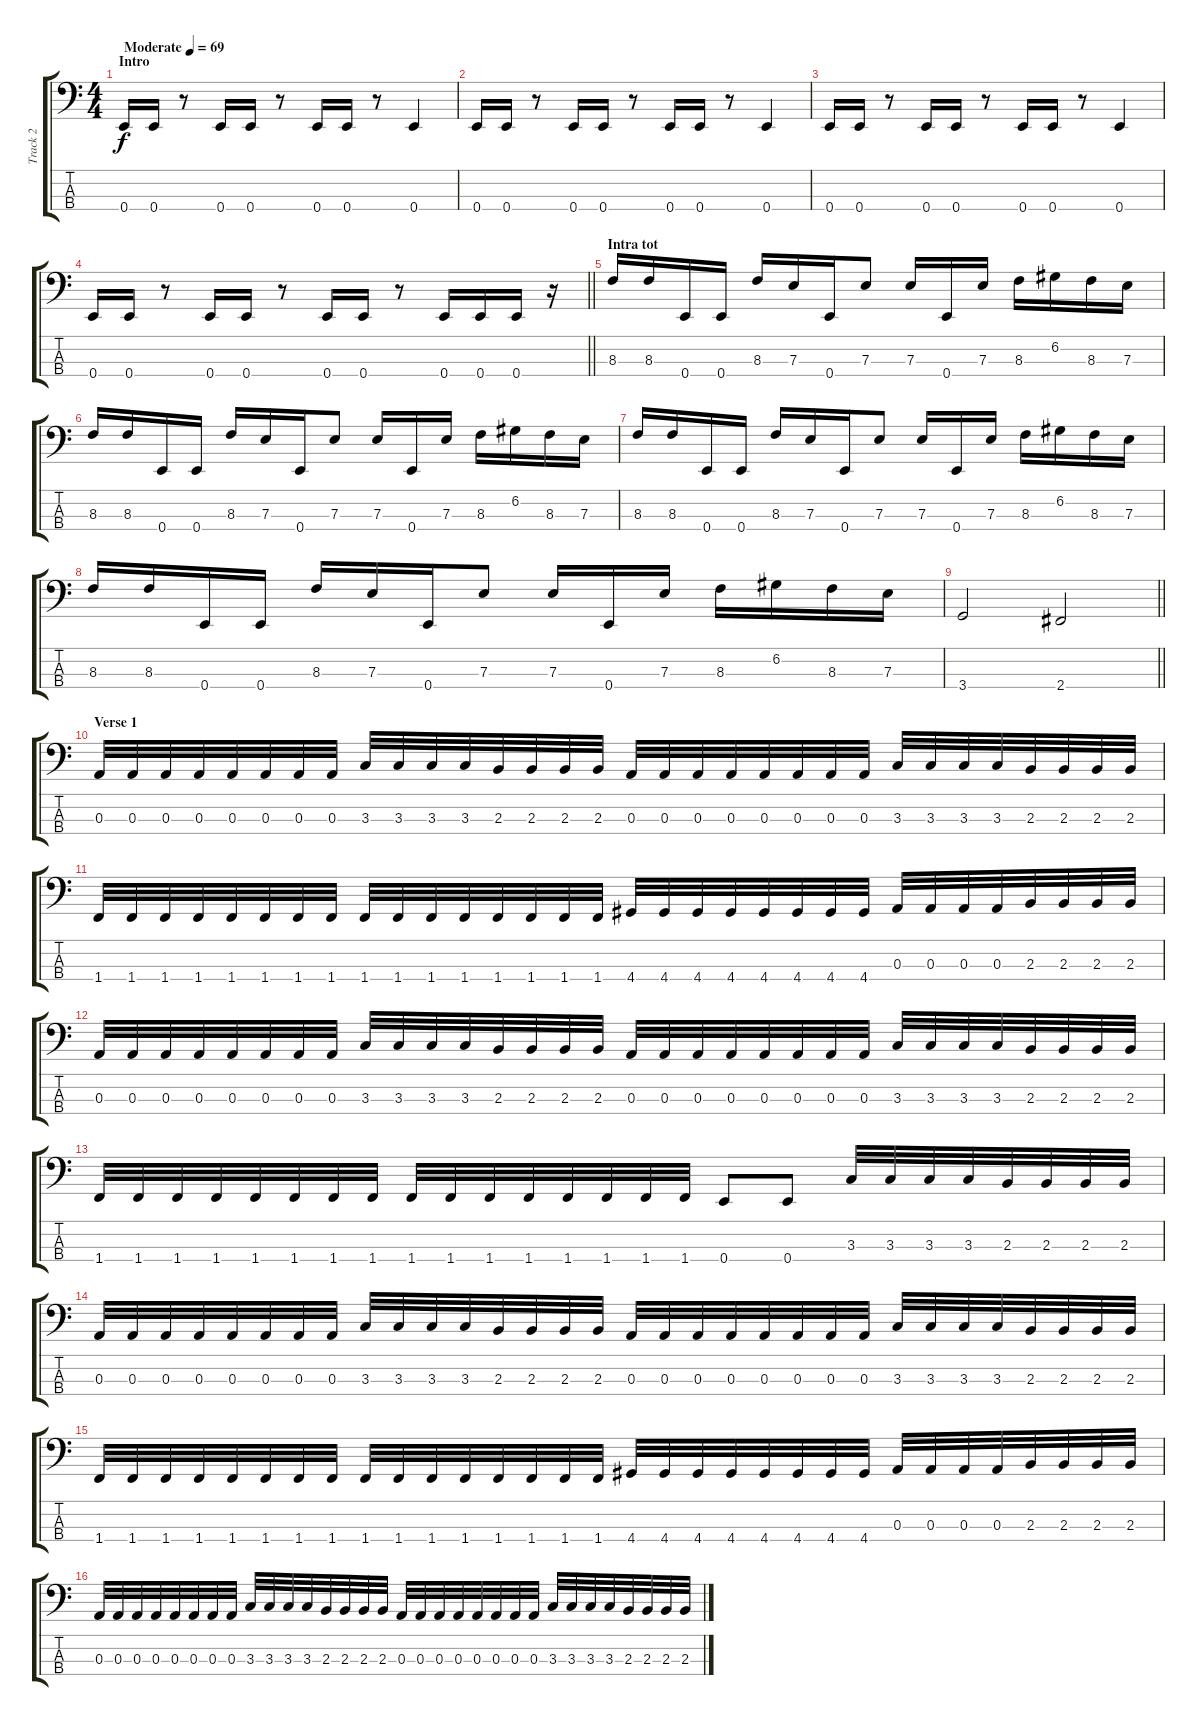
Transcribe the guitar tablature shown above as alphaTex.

\track ("Track 2" "Track 2") {instrument electricbassfinger}
\staff {score tabs}
\tuning (G2 D2 A1 E1) {hide}
\ts (4 4)
\section ("" "Intro")
\tempo (69 "Moderate")
\clef f4
\ks c
0.4.16{dy f instrument electricbassfinger} 0.4.16 r.8 0.4.16 0.4.16 r.8 0.4.16 0.4.16 r.8 0.4.4 |
0.4.16 0.4.16 r.8 0.4.16 0.4.16 r.8 0.4.16 0.4.16 r.8 0.4.4 |
0.4.16 0.4.16 r.8 0.4.16 0.4.16 r.8 0.4.16 0.4.16 r.8 0.4.4 |
\barLineRight lightlight
0.4.16 0.4.16 r.8 0.4.16 0.4.16 r.8 0.4.16 0.4.16 r.8 0.4.16 0.4.16 0.4.16 r.16 |
\section ("" "Intra tot")
8.3.16 8.3.16 0.4.16 0.4.16 8.3.16 7.3.16 0.4.16 7.3.8 7.3.16 0.4.16 7.3.16 8.3.16 6.2.16 8.3.16 7.3.16 |
8.3.16 8.3.16 0.4.16 0.4.16 8.3.16 7.3.16 0.4.16 7.3.8 7.3.16 0.4.16 7.3.16 8.3.16 6.2.16 8.3.16 7.3.16 |
8.3.16 8.3.16 0.4.16 0.4.16 8.3.16 7.3.16 0.4.16 7.3.8 7.3.16 0.4.16 7.3.16 8.3.16 6.2.16 8.3.16 7.3.16 |
8.3.16 8.3.16 0.4.16 0.4.16 8.3.16 7.3.16 0.4.16 7.3.8 7.3.16 0.4.16 7.3.16 8.3.16 6.2.16 8.3.16 7.3.16 |
\barLineRight lightlight
3.4.2 2.4.2 |
\section ("" "Verse 1")
0.3.32 0.3.32 0.3.32 0.3.32 0.3.32 0.3.32 0.3.32 0.3.32 3.3.32 3.3.32 3.3.32 3.3.32 2.3.32 2.3.32 2.3.32 2.3.32 0.3.32 0.3.32 0.3.32 0.3.32 0.3.32 0.3.32 0.3.32 0.3.32 3.3.32 3.3.32 3.3.32 3.3.32 2.3.32 2.3.32 2.3.32 2.3.32 |
1.4.32 1.4.32 1.4.32 1.4.32 1.4.32 1.4.32 1.4.32 1.4.32 1.4.32 1.4.32 1.4.32 1.4.32 1.4.32 1.4.32 1.4.32 1.4.32 4.4.32 4.4.32 4.4.32 4.4.32 4.4.32 4.4.32 4.4.32 4.4.32 0.3.32 0.3.32 0.3.32 0.3.32 2.3.32 2.3.32 2.3.32 2.3.32 |
0.3.32 0.3.32 0.3.32 0.3.32 0.3.32 0.3.32 0.3.32 0.3.32 3.3.32 3.3.32 3.3.32 3.3.32 2.3.32 2.3.32 2.3.32 2.3.32 0.3.32 0.3.32 0.3.32 0.3.32 0.3.32 0.3.32 0.3.32 0.3.32 3.3.32 3.3.32 3.3.32 3.3.32 2.3.32 2.3.32 2.3.32 2.3.32 |
1.4.32 1.4.32 1.4.32 1.4.32 1.4.32 1.4.32 1.4.32 1.4.32 1.4.32 1.4.32 1.4.32 1.4.32 1.4.32 1.4.32 1.4.32 1.4.32 0.4.8 0.4.8 3.3.32 3.3.32 3.3.32 3.3.32 2.3.32 2.3.32 2.3.32 2.3.32 |
0.3.32 0.3.32 0.3.32 0.3.32 0.3.32 0.3.32 0.3.32 0.3.32 3.3.32 3.3.32 3.3.32 3.3.32 2.3.32 2.3.32 2.3.32 2.3.32 0.3.32 0.3.32 0.3.32 0.3.32 0.3.32 0.3.32 0.3.32 0.3.32 3.3.32 3.3.32 3.3.32 3.3.32 2.3.32 2.3.32 2.3.32 2.3.32 |
1.4.32 1.4.32 1.4.32 1.4.32 1.4.32 1.4.32 1.4.32 1.4.32 1.4.32 1.4.32 1.4.32 1.4.32 1.4.32 1.4.32 1.4.32 1.4.32 4.4.32 4.4.32 4.4.32 4.4.32 4.4.32 4.4.32 4.4.32 4.4.32 0.3.32 0.3.32 0.3.32 0.3.32 2.3.32 2.3.32 2.3.32 2.3.32 |
0.3.32 0.3.32 0.3.32 0.3.32 0.3.32 0.3.32 0.3.32 0.3.32 3.3.32 3.3.32 3.3.32 3.3.32 2.3.32 2.3.32 2.3.32 2.3.32 0.3.32 0.3.32 0.3.32 0.3.32 0.3.32 0.3.32 0.3.32 0.3.32 3.3.32 3.3.32 3.3.32 3.3.32 2.3.32 2.3.32 2.3.32 2.3.32
